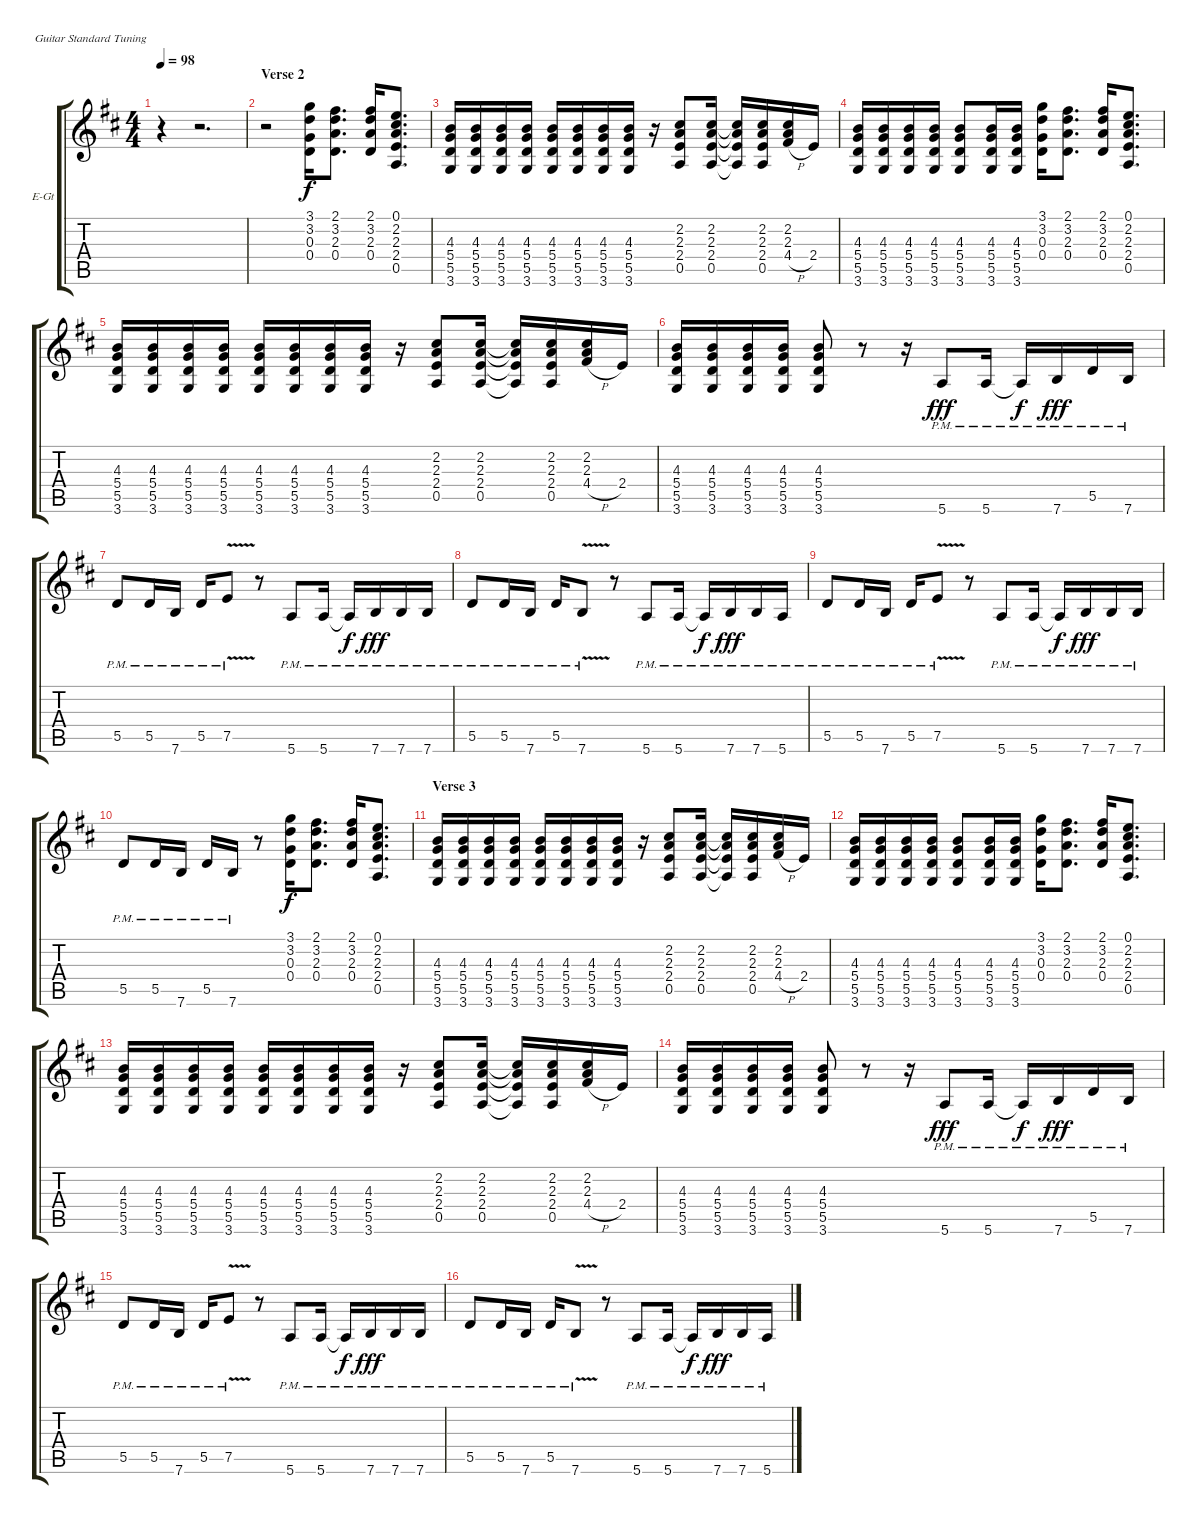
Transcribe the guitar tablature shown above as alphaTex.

\bracketExtendMode groupsimilarinstruments
\firstSystemTrackNameOrientation horizontal
\otherSystemsTrackNameOrientation horizontal
\track ("Electric Gtr 2" "E-Gt") {instrument distortionguitar}
\staff {score tabs}
\tuning (E4 B3 G3 D3 A2 E2)
\ts (4 4)
\tempo 98
\clef g2
\ks d
r.4{dy f} r.2{d} |
\section ("" "Verse 2")
r.2 (3.1 3.2 0.3 0.4).16 (2.1 3.2 2.3 0.4).8{d} (2.1 3.2 2.3 0.4).16 (0.1 2.2 2.3 2.4 0.5).8{d} |
(4.3 5.4 5.5 3.6).16 (4.3 5.4 5.5 3.6).16 (4.3 5.4 5.5 3.6).16 (4.3 5.4 5.5 3.6).16 (4.3 5.4 5.5 3.6).16 (4.3 5.4 5.5 3.6).16 (4.3 5.4 5.5 3.6).16 (4.3 5.4 5.5 3.6).16 r.16 (2.2 2.3 2.4 0.5).8 (2.2 2.3 2.4 0.5).16 (2.2{t} 2.3{t} 2.4{t} 0.5{t}).16 (2.2 2.3 2.4 0.5).16 (2.2 2.3 4.4{h}).16 2.4.16 |
(4.3 5.4 5.5 3.6).16 (4.3 5.4 5.5 3.6).16 (4.3 5.4 5.5 3.6).16 (4.3 5.4 5.5 3.6).16 (4.3 5.4 5.5 3.6).8 (4.3 5.4 5.5 3.6).16 (4.3 5.4 5.5 3.6).16 (3.1 3.2 0.3 0.4).16 (2.1 3.2 2.3 0.4).8{d} (2.1 3.2 2.3 0.4).16 (0.1 2.2 2.3 2.4 0.5).8{d} |
(4.3 5.4 5.5 3.6).16 (4.3 5.4 5.5 3.6).16 (4.3 5.4 5.5 3.6).16 (4.3 5.4 5.5 3.6).16 (4.3 5.4 5.5 3.6).16 (4.3 5.4 5.5 3.6).16 (4.3 5.4 5.5 3.6).16 (4.3 5.4 5.5 3.6).16 r.16 (2.2 2.3 2.4 0.5).8 (2.2 2.3 2.4 0.5).16 (2.2{t} 2.3{t} 2.4{t} 0.5{t}).16 (2.2 2.3 2.4 0.5).16 (2.2 2.3 4.4{h}).16 2.4.16 |
(4.3 5.4 5.5 3.6).16 (4.3 5.4 5.5 3.6).16 (4.3 5.4 5.5 3.6).16 (4.3 5.4 5.5 3.6).16 (4.3 5.4 5.5 3.6).8 r.8 r.16 5.6{pm}.8{dy fff} 5.6{pm}.16 5.6{pm t}.16{dy f} 7.6{pm}.16{dy fff} 5.5{pm}.16 7.6{pm}.16 |
5.5{pm}.8 5.5{pm}.16 7.6{pm}.16 5.5{pm}.16 7.5{v pm}.8 r.8 5.6{pm}.8 5.6{pm}.16 5.6{pm t}.16{dy f} 7.6{pm}.16{dy fff} 7.6{pm}.16 7.6{pm}.16 |
5.5{pm}.8 5.5{pm}.16 7.6{pm}.16 5.5{pm}.16 7.6{v pm}.8 r.8 5.6{pm}.8 5.6{pm}.16 5.6{pm t}.16{dy f} 7.6{pm}.16{dy fff} 7.6{pm}.16 5.6{pm}.16 |
5.5{pm}.8 5.5{pm}.16 7.6{pm}.16 5.5{pm}.16 7.5{v pm}.8 r.8 5.6{pm}.8 5.6{pm}.16 5.6{pm t}.16{dy f} 7.6{pm}.16{dy fff} 7.6{pm}.16 7.6{pm}.16 |
5.5{pm}.8 5.5{pm}.16 7.6{pm}.16 5.5{pm}.16 7.6{pm}.16 r.8 (3.1 3.2 0.3 0.4).16{dy f} (2.1 3.2 2.3 0.4).8{d} (2.1 3.2 2.3 0.4).16 (0.1 2.2 2.3 2.4 0.5).8{d} |
\section ("" "Verse 3")
(4.3 5.4 5.5 3.6).16 (4.3 5.4 5.5 3.6).16 (4.3 5.4 5.5 3.6).16 (4.3 5.4 5.5 3.6).16 (4.3 5.4 5.5 3.6).16 (4.3 5.4 5.5 3.6).16 (4.3 5.4 5.5 3.6).16 (4.3 5.4 5.5 3.6).16 r.16 (2.2 2.3 2.4 0.5).8 (2.2 2.3 2.4 0.5).16 (2.2{t} 2.3{t} 2.4{t} 0.5{t}).16 (2.2 2.3 2.4 0.5).16 (2.2 2.3 4.4{h}).16 2.4.16 |
(4.3 5.4 5.5 3.6).16 (4.3 5.4 5.5 3.6).16 (4.3 5.4 5.5 3.6).16 (4.3 5.4 5.5 3.6).16 (4.3 5.4 5.5 3.6).8 (4.3 5.4 5.5 3.6).16 (4.3 5.4 5.5 3.6).16 (3.1 3.2 0.3 0.4).16 (2.1 3.2 2.3 0.4).8{d} (2.1 3.2 2.3 0.4).16 (0.1 2.2 2.3 2.4 0.5).8{d} |
(4.3 5.4 5.5 3.6).16 (4.3 5.4 5.5 3.6).16 (4.3 5.4 5.5 3.6).16 (4.3 5.4 5.5 3.6).16 (4.3 5.4 5.5 3.6).16 (4.3 5.4 5.5 3.6).16 (4.3 5.4 5.5 3.6).16 (4.3 5.4 5.5 3.6).16 r.16 (2.2 2.3 2.4 0.5).8 (2.2 2.3 2.4 0.5).16 (2.2{t} 2.3{t} 2.4{t} 0.5{t}).16 (2.2 2.3 2.4 0.5).16 (2.2 2.3 4.4{h}).16 2.4.16 |
(4.3 5.4 5.5 3.6).16 (4.3 5.4 5.5 3.6).16 (4.3 5.4 5.5 3.6).16 (4.3 5.4 5.5 3.6).16 (4.3 5.4 5.5 3.6).8 r.8 r.16 5.6{pm}.8{dy fff} 5.6{pm}.16 5.6{pm t}.16{dy f} 7.6{pm}.16{dy fff} 5.5{pm}.16 7.6{pm}.16 |
5.5{pm}.8 5.5{pm}.16 7.6{pm}.16 5.5{pm}.16 7.5{v pm}.8 r.8 5.6{pm}.8 5.6{pm}.16 5.6{pm t}.16{dy f} 7.6{pm}.16{dy fff} 7.6{pm}.16 7.6{pm}.16 |
5.5{pm}.8 5.5{pm}.16 7.6{pm}.16 5.5{pm}.16 7.6{v pm}.8 r.8 5.6{pm}.8 5.6{pm}.16 5.6{pm t}.16{dy f} 7.6{pm}.16{dy fff} 7.6{pm}.16 5.6{pm}.16
